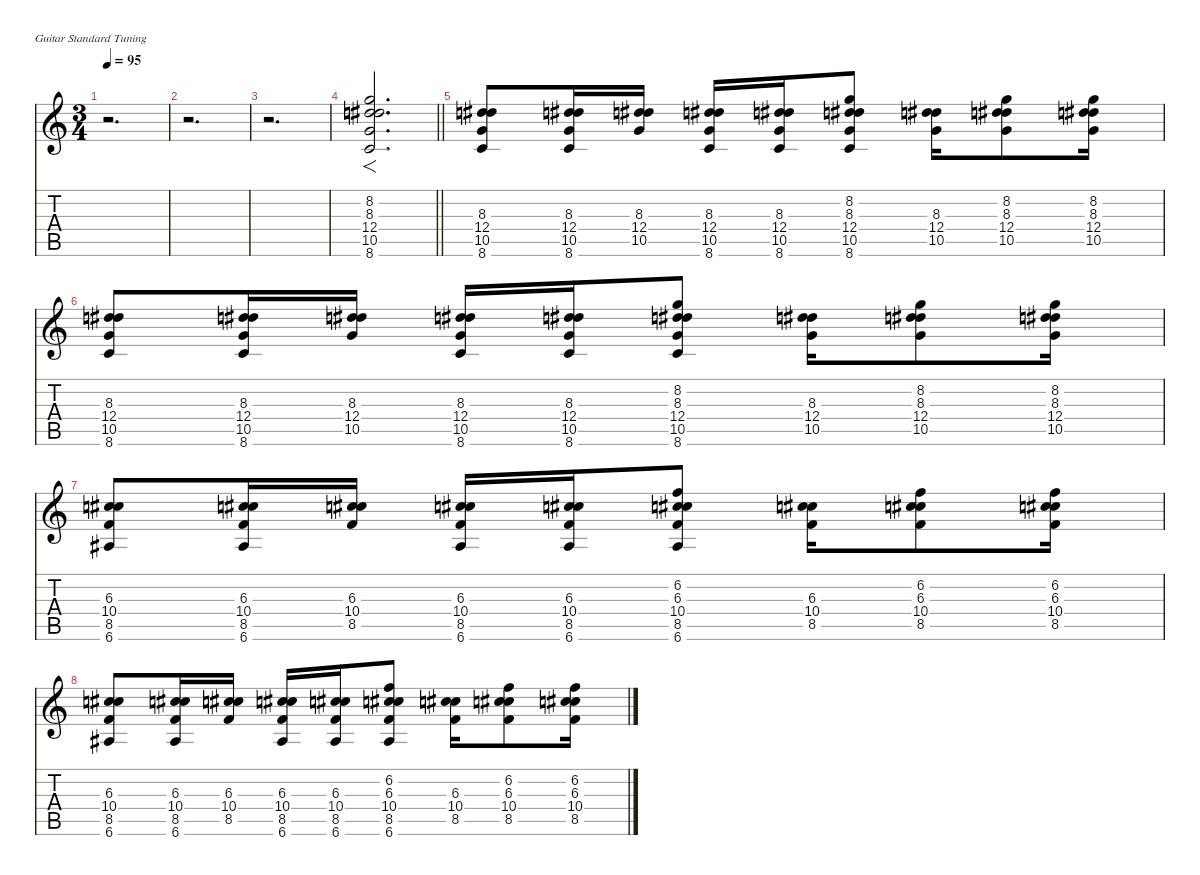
\defaultSystemsLayout 4
\hideDynamics
\bracketExtendMode nobrackets
\singleTrackTrackNamePolicy hidden
\multiTrackTrackNamePolicy hidden
\firstSystemTrackNameMode fullname
\firstSystemTrackNameOrientation horizontal
\otherSystemsTrackNameOrientation horizontal
\track ("Rhythem Guitar" "od.guit.") {instrument overdrivenguitar}
\staff {score tabs}
\tuning (E4 B3 G3 D3 A2 E2)
\ts (3 4)
\beaming (8 2 2 2)
\tempo 95
\clef g2
\ks c
r.2{d dy fff instrument overdrivenguitar beam Down} |
r.2{d beam Down} |
r.2{d beam Down} |
\barLineRight lightlight
(8.2 8.3{acc #} 12.4 10.5 8.6).2{f d beam Up} |
(8.3{acc #} 12.4 10.5 8.6).8{dy f instrument distortionguitar beam Up} (8.3{acc #} 12.4 10.5 8.6).16{beam Up} (8.3{acc #} 12.4 10.5).16{beam Up} (8.3{acc #} 12.4 10.5 8.6).16{beam Up} (8.3{acc #} 12.4 10.5 8.6).16{beam Up} (8.2 8.3{acc #} 12.4 10.5 8.6).8{beam Up} (8.3{acc #} 12.4 10.5).16{beam Down} (8.2 8.3{acc #} 12.4 10.5).8{beam Down} (8.2 8.3{acc #} 12.4 10.5).16{beam Down} |
(8.3{acc #} 12.4 10.5 8.6).8{beam Up} (8.3{acc #} 12.4 10.5 8.6).16{beam Up} (8.3{acc #} 12.4 10.5).16{beam Up} (8.3{acc #} 12.4 10.5 8.6).16{beam Up} (8.3{acc #} 12.4 10.5 8.6).16{beam Up} (8.2 8.3{acc #} 12.4 10.5 8.6).8{beam Up} (8.3{acc #} 12.4 10.5).16{beam Down} (8.2 8.3{acc #} 12.4 10.5).8{beam Down} (8.2 8.3{acc #} 12.4 10.5).16{beam Down} |
(6.3{acc #} 10.4 8.5 6.6{acc #}).8{beam Up} (6.3{acc #} 10.4 8.5 6.6{acc #}).16{beam Up} (6.3{acc #} 10.4 8.5).16{beam Up} (6.3{acc #} 10.4 8.5 6.6{acc #}).16{beam Up} (6.3{acc #} 10.4 8.5 6.6{acc #}).16{beam Up} (6.2 6.3{acc #} 10.4 8.5 6.6{acc #}).8{beam Up} (6.3{acc #} 10.4 8.5).16{beam Down} (6.2 6.3{acc #} 10.4 8.5).8{beam Down} (6.2 6.3{acc #} 10.4 8.5).16{beam Down} |
(6.3{acc #} 10.4 8.5 6.6{acc #}).8{beam Up} (6.3{acc #} 10.4 8.5 6.6{acc #}).16{beam Up} (6.3{acc #} 10.4 8.5).16{beam Up} (6.3{acc #} 10.4 8.5 6.6{acc #}).16{beam Up} (6.3{acc #} 10.4 8.5 6.6{acc #}).16{beam Up} (6.2 6.3{acc #} 10.4 8.5 6.6{acc #}).8{beam Up} (6.3{acc #} 10.4 8.5).16{beam Down} (6.2 6.3{acc #} 10.4 8.5).8{beam Down} (6.2 6.3{acc #} 10.4 8.5).16{beam Down}
